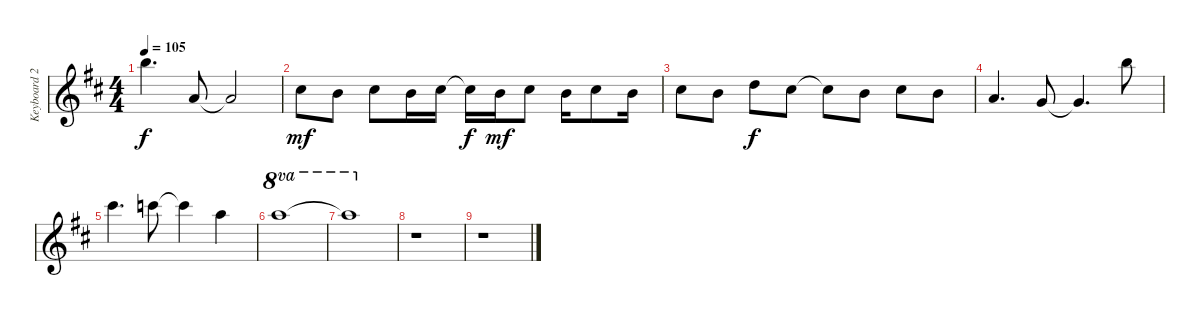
\track ("Keyboard 2 (synth.)" "Keyboard 2") {instrument lead2sawtooth}
\staff {score}
\tuning (E5 B4 G4 D4 A3 E3 B2) {hide}
\ts (4 4)
\tempo 105
\clef g2
\ks bminor
7.1.4{d dy f} 2.3.8 2.3{t}.2 |
6.3.8{dy mf} 4.3.8 6.3.8 4.3.16 6.3.16 6.3{t}.16{dy f} 4.3.16{dy mf} 6.3.8 4.3.16 6.3.8 4.3.16 |
6.3.8 4.3.8 7.3.8{dy f} 6.3.8 6.3{t}.8 4.3.8 6.3.8 4.3.8 |
2.3.4{d} 0.3.8 0.3{t}.4{d} 7.1.8 |
9.1.4{d} 8.1.8 8.1{t}.4 5.1.4 |
17.1.1{ot 8va} |
17.1{t}.1{ot 8va volume 0} |
r.1 |
r.1
